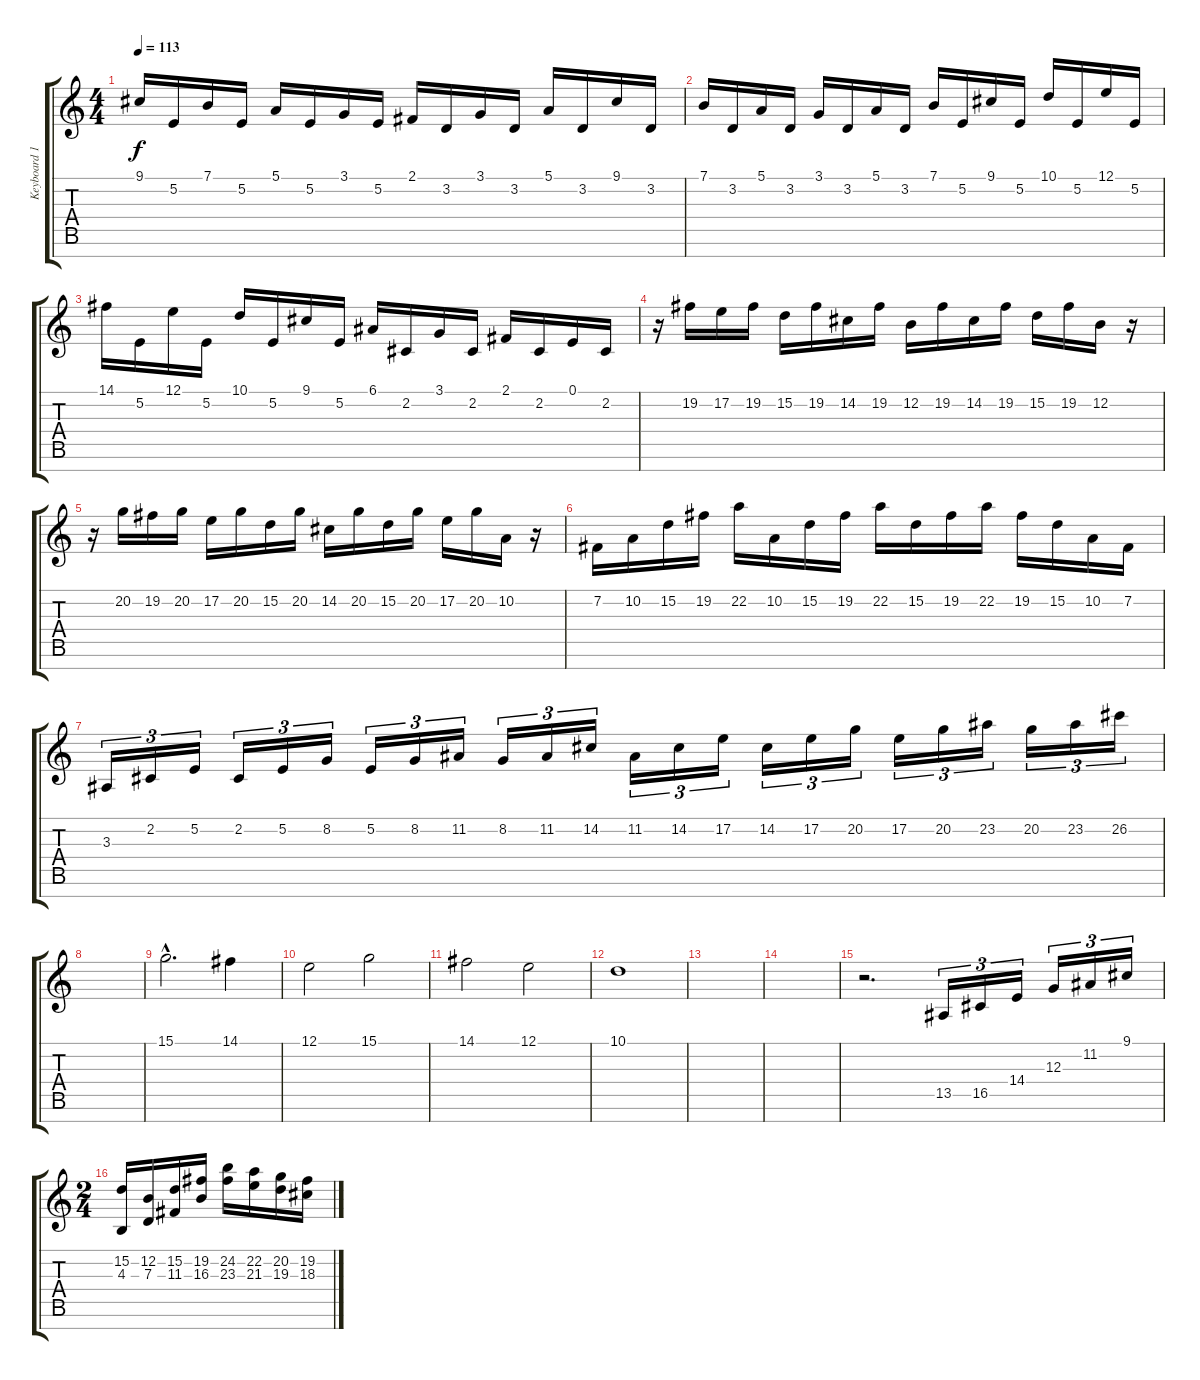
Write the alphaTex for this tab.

\track ("Keyboard 1" "Keyboard 1") {instrument synthstrings1}
\staff {score tabs}
\tuning (E4 B3 G3 D3 A2 E2 B1) {hide}
\ts (4 4)
\tempo 113
\clef g2
\ks c
9.1.16{dy f} 5.2.16 7.1.16 5.2.16 5.1.16 5.2.16 3.1.16 5.2.16 2.1.16 3.2.16 3.1.16 3.2.16 5.1.16 3.2.16 9.1.16 3.2.16 |
7.1.16 3.2.16 5.1.16 3.2.16 3.1.16 3.2.16 5.1.16 3.2.16 7.1.16 5.2.16 9.1.16 5.2.16 10.1.16 5.2.16 12.1.16 5.2.16 |
14.1.16 5.2.16 12.1.16 5.2.16 10.1.16 5.2.16 9.1.16 5.2.16 6.1.16 2.2.16 3.1.16 2.2.16 2.1.16 2.2.16 0.1.16 2.2.16 |
r.16{volume 16 instrument harpsichord} 19.2.16 17.2.16 19.2.16 15.2.16 19.2.16 14.2.16 19.2.16 12.2.16 19.2.16 14.2.16 19.2.16 15.2.16 19.2.16 12.2.16 r.16 |
r.16 20.2.16 19.2.16 20.2.16 17.2.16 20.2.16 15.2.16 20.2.16 14.2.16 20.2.16 15.2.16 20.2.16 17.2.16 20.2.16 10.2.16 r.16 |
7.2.16 10.2.16 15.2.16 19.2.16 22.2.16 10.2.16 15.2.16 19.2.16 22.2.16 15.2.16 19.2.16 22.2.16 19.2.16 15.2.16 10.2.16 7.2.16 |
3.3.16{tu (3 2)} 2.2.16{tu (3 2)} 5.2.16{tu (3 2)} 2.2.16{tu (3 2)} 5.2.16{tu (3 2)} 8.2.16{tu (3 2)} 5.2.16{tu (3 2)} 8.2.16{tu (3 2)} 11.2.16{tu (3 2)} 8.2.16{tu (3 2)} 11.2.16{tu (3 2)} 14.2.16{tu (3 2)} 11.2.16{tu (3 2)} 14.2.16{tu (3 2)} 17.2.16{tu (3 2)} 14.2.16{tu (3 2)} 17.2.16{tu (3 2)} 20.2.16{tu (3 2)} 17.2.16{tu (3 2)} 20.2.16{tu (3 2)} 23.2.16{tu (3 2)} 20.2.16{tu (3 2)} 23.2.16{tu (3 2)} 26.2.16{tu (3 2)} |
|
15.1{hac}.2{d} 14.1.4 |
12.1.2 15.1.2 |
14.1.2 12.1.2 |
10.1.1 |
|
|
r.2{d} 13.5.16{tu (3 2) volume 16 instrument harpsichord} 16.5.16{tu (3 2)} 14.4.16{tu (3 2)} 12.3.16{tu (3 2)} 11.2.16{tu (3 2)} 9.1.16{tu (3 2)} |
\ts (2 4)
(15.2 4.3).16{volume 16 instrument harpsichord} (12.2 7.3).16 (15.2 11.3).16 (19.2 16.3).16 (24.2 23.3).16 (22.2 21.3).16 (20.2 19.3).16 (19.2 18.3).16
